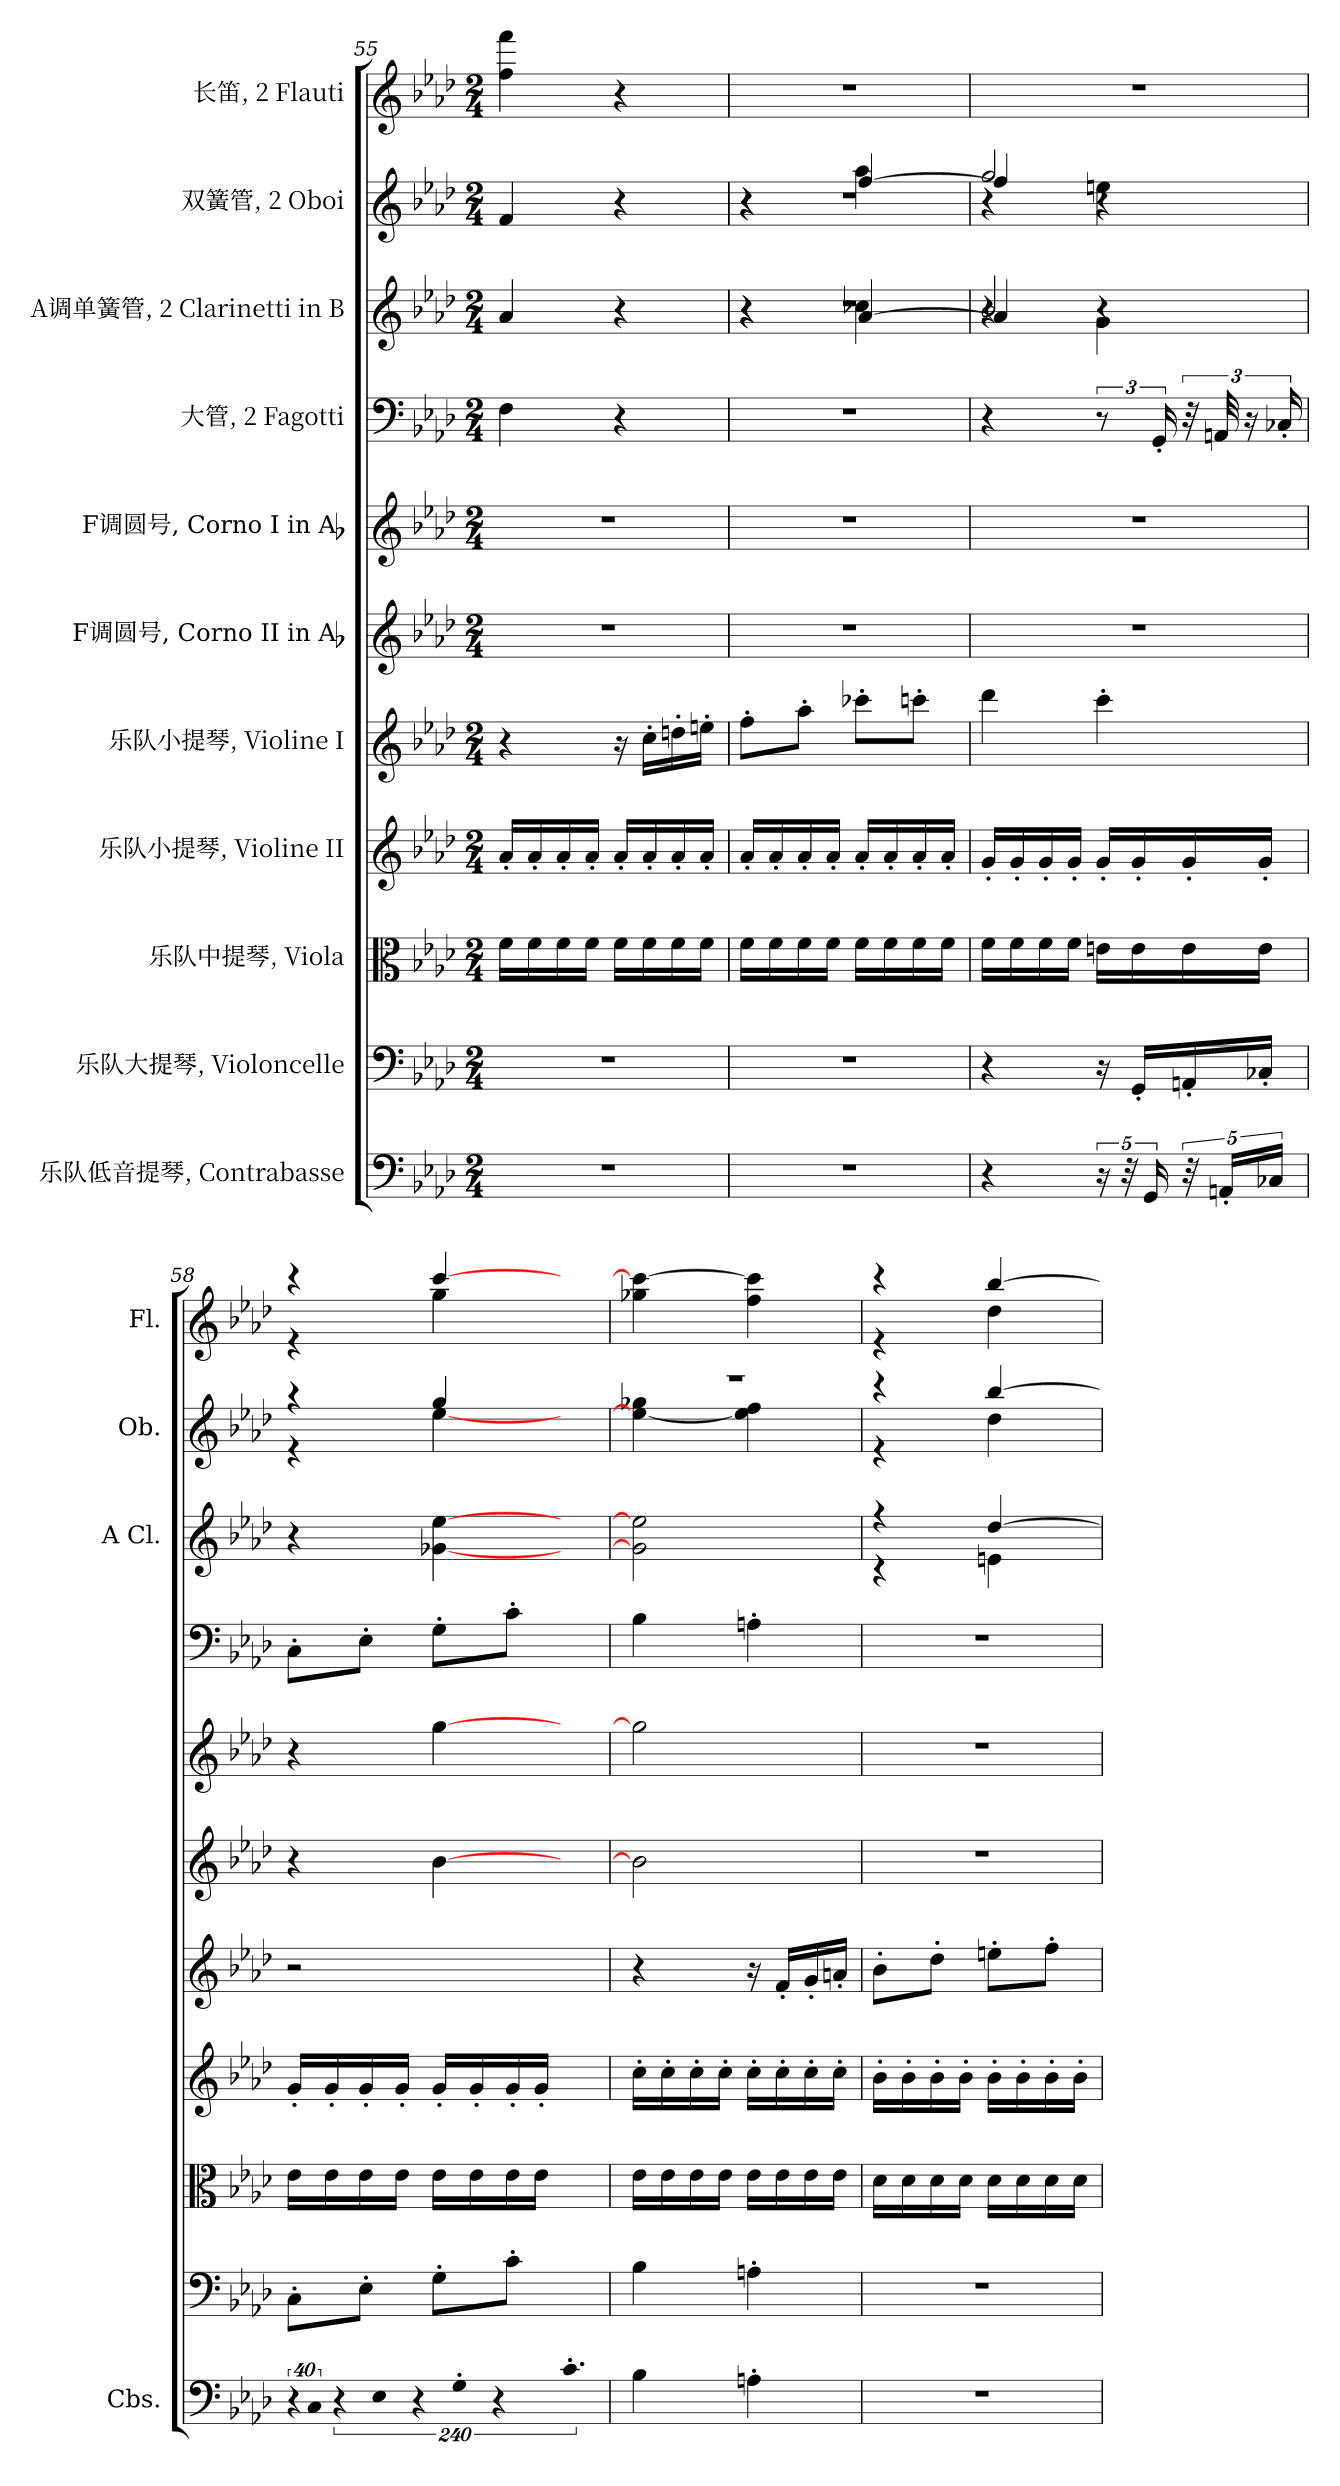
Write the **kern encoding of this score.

**kern	**kern	**kern	**kern	**kern	**kern	**kern	**kern	**kern	**kern	**kern
*part11	*part10	*part9	*part8	*part7	*part6	*part5	*part4	*part3	*part2	*part1
*staff11	*staff10	*staff9	*staff8	*staff7	*staff6	*staff5	*staff4	*staff3	*staff2	*staff1
*I"乐队低音提琴, Contrabasse	*I"乐队大提琴, Violoncelle	*I"乐队中提琴, Viola	*I"乐队小提琴, Violine II	*I"乐队小提琴, Violine I	*I"F调圆号, Corno II in Ab	*I"F调圆号, Corno I in Ab	*I"大管, 2 Fagotti	*I"A调单簧管, 2 Clarinetti in B	*I"双簧管, 2 Oboi	*I"长笛, 2 Flauti
*I'Cbs.	*	*	*	*	*	*	*	*I'A Cl.	*I'Ob.	*I'Fl.
*clefF4	*clefF4	*clefC3	*clefG2	*clefG2	*clefG2	*clefG2	*clefF4	*clefG2	*clefG2	*clefG2
*ITrd7c12	*	*	*	*	*ITrd4c7	*ITrd4c7	*	*ITrd2c3	*	*
*k[b-e-a-d-]	*k[b-e-a-d-]	*k[b-e-a-d-]	*k[b-e-a-d-]	*k[b-e-a-d-]	*k[b-e-a-d-g-]	*k[b-e-a-d-g-]	*k[b-e-a-d-]	*k[b-]	*k[b-e-a-d-]	*k[b-e-a-d-]
*M2/4	*M2/4	*M2/4	*M2/4	*M2/4	*M2/4	*M2/4	*M2/4	*M2/4	*M2/4	*M2/4
*MM61	*MM61	*MM61	*MM61	*MM61	*MM61	*MM61	*MM61	*MM61	*MM61	*MM61
=55	=55	=55	=55	=55	=55	=55	=55	=55	=55	=55
2r	2r	16f\LL	16a-'/LL	4r	2r	2r	4F\	4f/	4f/	4ff\ 4fff\
.	.	16f\	16a-'/	.	.	.	.	.	.	.
.	.	16f\	16a-'/	.	.	.	.	.	.	.
.	.	16f\JJ	16a-'/JJ	.	.	.	.	.	.	.
*	*	*	*	*	*	*	*	*	*	*MM65
.	.	16f\LL	16a-'/LL	16r	.	.	4r	4r	4r	4r
.	.	16f\	16a-'/	16cc'\LL	.	.	.	.	.	.
.	.	16f\	16a-'/	16ddn'\	.	.	.	.	.	.
.	.	16f\JJ	16a-'/JJ	16een'\JJ	.	.	.	.	.	.
!!LO:PB:g=z
=56	=56	=56	=56	=56	=56	=56	=56	=56	=56	=56
*	*	*	*	*	*	*	*	*	*	*MM61
*	*	*	*	*	*	*	*	*^	*^	*
*	*	*	*	*	*	*	*	*	*^	*	*^	*
2r	2r	16f\LL	16a-'/LL	8ff'\L	2r	2r	2r	2r	4r	4r	2r	4r	4r	2r
.	.	16f\	16a-'/	.	.	.	.	.	.	.	.	.	.	.
.	.	16f\	16a-'/	8aa-'\J	.	.	.	.	.	.	.	.	.	.
.	.	16f\JJ	16a-'/JJ	.	.	.	.	.	.	.	.	.	.	.
.	.	16f\LL	16a-'/LL	8ccc-X'\L	.	.	.	.	4a-X\	[4f/	.	4aa-\	[4ff/	.
.	.	16f\	16a-'/	.	.	.	.	.	.	.	.	.	.	.
.	.	16f\	16a-'/	8cccn'\J	.	.	.	.	.	.	.	.	.	.
.	.	16f\JJ	16a-'/JJ	.	.	.	.	.	.	.	.	.	.	.
=57	=57	=57	=57	=57	=57	=57	=57	=57	=57	=57	=57	=57	=57	=57
*	*	*	*	*	*	*	*	*	*	*	*	*	*	*MM61
4r	4r	16f\LL	16g'/LL	4ddd-\	2r	2r	4r	2g/	4r	4f/]	2gg/	4r	4ff/]	2r
.	.	16f\	16g'/	.	.	.	.	.	.	.	.	.	.	.
.	.	16f\	16g'/	.	.	.	.	.	.	.	.	.	.	.
.	.	16f\JJ	16g'/JJ	.	.	.	.	.	.	.	.	.	.	.
20r	16r	16en\LL	16g'/LL	4ccc'\	.	.	12r	.	4e\	4r	.	4een\	4r	.
40r	.	.	.	.	.	.	.	.	.	.	.	.	.	.
.	16GG'/LL	16e\	16g'/	.	.	.	.	.	.	.	.	.	.	.
20GGG/	.	.	.	.	.	.	.	.	.	.	.	.	.	.
.	.	.	.	.	.	.	24GG'/	.	.	.	.	.	.	.
40r	16AAn'/	16e\	16g'/	.	.	.	48r	.	.	.	.	.	.	.
.	.	.	.	.	.	.	48AAn/	.	.	.	.	.	.	.
20AAAn'/LL	.	.	.	.	.	.	.	.	.	.	.	.	.	.
.	.	.	.	.	.	.	24r	.	.	.	.	.	.	.
.	16C-X'/JJ	16e\JJ	16g'/JJ	.	.	.	.	.	.	.	.	.	.	.
20CC-X/JJ	.	.	.	.	.	.	.	.	.	.	.	.	.	.
.	.	.	.	.	.	.	24C-X'/	.	.	.	.	.	.	.
*	*	*	*	*	*	*	*	*v	*v	*v	*	*	*	*
*	*	*	*	*	*	*	*	*	*v	*v	*v	*
=58	=58	=58	=58	=58	=58	=58	=58	=58	=58	=58
*	*	*	*	*	*	*	*	*	*	*MM61
!LO:N:vis=32	!	!	!	!	!	!	!	!	!	!
*	*	*	*	*	*	*	*	*	*^	*^
640%23r	8C'\L	16e-\LL	16g'/LL	2r	4r	4r	8C'\L	4r	4r	4r	4r	4r
!LO:N:vis=32	!	!	!	!	!	!	!	!	!	!	!	!
640%23CC/	.	.	.	.	.	.	.	.	.	.	.	.
.	.	16e-\	16g'/	.	.	.	.	.	.	.	.	.
!LO:N:vis=16	!	!	!	!	!	!	!	!	!	!	!	!
1920%137r	.	.	.	.	.	.	.	.	.	.	.	.
.	8E-'\J	16e-\	16g'/	.	.	.	8E-'\J	.	.	.	.	.
!LO:N:vis=16	!	!	!	!	!	!	!	!	!	!	!	!
1920%137EE-\	.	.	.	.	.	.	.	.	.	.	.	.
.	.	16e-\JJ	16g'/JJ	.	.	.	.	.	.	.	.	.
!LO:N:vis=16	!	!	!	!	!	!	!	!	!	!	!	!
1920%137r	.	.	.	.	.	.	.	.	.	.	.	.
*	*	*	*	*	*	*	*	*	*	*	*MM65	*
.	8G'\L	16e-\LL	16g'/LL	.	[4e-\	[4cc\	8G'\L	[4e-X\ [4cc\	4gg/	[4ee-\	[4ccc/	4gg\
!LO:N:vis=16	!	!	!	!	!	!	!	!	!	!	!	!
1920%137GG'\	.	.	.	.	.	.	.	.	.	.	.	.
.	.	16e-\	16g'/	.	.	.	.	.	.	.	.	.
!LO:N:vis=32	!	!	!	!	!	!	!	!	!	!	!	!
640%23r	.	.	.	.	.	.	.	.	.	.	.	.
.	8c'\J	16e-\	16g'/	.	.	.	8c'\J	.	.	.	.	.
!LO:N:vis=16.	!	!	!	!	!	!	!	!	!	!	!	!
960%103C'\	.	.	.	.	.	.	.	.	.	.	.	.
.	.	16e-\JJ	16g'/JJ	.	.	.	.	.	.	.	.	.
.	1920ryy	1920ryy	1920ryy	1920ryy	1920ryy	1920ryy	1920ryy	1920ryy	1920ryy	1920ryy	1920ryy	1920ryy
*	*	*	*	*	*	*	*	*	*	*	*v	*v
!!LO:PB:g=z
=59	=59	=59	=59	=59	=59	=59	=59	=59	=59	=59	=59
*	*	*	*	*	*	*	*	*	*	*	*MM61
4BB-\	4B-\	16e-\LL	16cc'\LL	4r	2e-\]	2cc\]	4B-\	2e-\] 2cc\]	2r	4ee-\_ 4gg-X\	4gg-X\ 4ccc\_
.	.	16e-\	16cc'\	.	.	.	.	.	.	.	.
.	.	16e-\	16cc'\	.	.	.	.	.	.	.	.
.	.	16e-\JJ	16cc'\JJ	.	.	.	.	.	.	.	.
*	*	*	*	*	*	*	*	*	*	*	*MM65
4AAn'\	4An'\	16e-\LL	16cc'\LL	16r	.	.	4An'\	.	.	4ee-\] 4ff\	4ff\ 4ccc\]
.	.	16e-\	16cc'\	16f'/LL	.	.	.	.	.	.	.
.	.	16e-\	16cc'\	16g'/	.	.	.	.	.	.	.
.	.	16e-\JJ	16cc'\JJ	16an'/JJ	.	.	.	.	.	.	.
=60	=60	=60	=60	=60	=60	=60	=60	=60	=60	=60	=60
*	*	*	*	*	*	*	*	*	*	*	*MM61
*	*	*	*	*	*	*	*	*^	*	*	*^
2r	2r	16d-\LL	16b-'\LL	8b-'\L	2r	2r	2r	4r	4r	4r	4r	4r	4r
.	.	16d-\	16b-'\	.	.	.	.	.	.	.	.	.	.
.	.	16d-\	16b-'\	8dd-'\J	.	.	.	.	.	.	.	.	.
.	.	16d-\JJ	16b-'\JJ	.	.	.	.	.	.	.	.	.	.
*	*	*	*	*	*	*	*	*	*	*	*	*MM65	*
.	.	16d-\LL	16b-'\LL	8een'\L	.	.	.	[4b-/	4c#X\	[4bb-/	4dd-\	[4bb-/	4dd-\
.	.	16d-\	16b-'\	.	.	.	.	.	.	.	.	.	.
.	.	16d-\	16b-'\	8ff'\J	.	.	.	.	.	.	.	.	.
.	.	16d-\JJ	16b-'\JJ	.	.	.	.	.	.	.	.	.	.
*	*	*	*	*	*	*	*	*v	*v	*	*	*v	*v
*	*	*	*	*	*	*	*	*	*v	*v	*
=	=	=	=	=	=	=	=	=	=	=
*-	*-	*-	*-	*-	*-	*-	*-	*-	*-	*-
